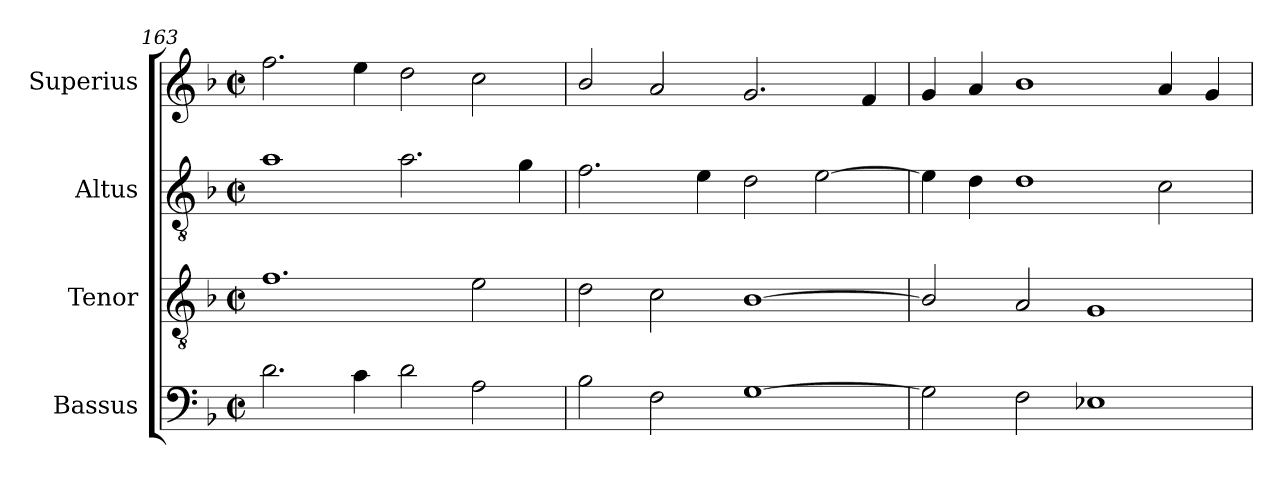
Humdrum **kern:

**kern	**kern	**kern	**kern
*part4	*part3	*part2	*part1
*staff4	*staff3	*staff2	*staff1
*I"Bassus	*I"Tenor	*I"Altus	*I"Superius
*I'B.	*I'T.	*	*I'S.
*clefF4	*clefGv2	*clefGv2	*clefG2
*	*ITrd7c12	*ITrd7c12	*
*k[b-]	*k[b-]	*k[b-]	*k[b-]
*F:	*F:	*F:	*F:
*M2/2	*M2/2	*M2/2	*M2/2
*met(c|)	*met(c|)	*met(c|)	*met(c|)
=163	=163	=163	=163
2.di\	1.Fi	1Ai	2.ffi\
4ci\	.	.	4eei\
2di\	.	2.Ai\	2ddi\
2Ai\	2Ei\	.	2cci\
.	.	4Gi\	.
!!LO:LB:g=z
=164	=164	=164	=164
2B-i\	2Di\	2.Fi\	2b-i/
2Fi\	2Ci\	.	2ai/
.	.	4Ei\	.
[>1Gi	[<1BB-i	2Di\	2.gi/
.	.	[>2Ei\	.
.	.	.	4fi/
=165	=165	=165	=165
2Gi\]	2BB-i/]	4Ei\]	4gi/
.	.	4Di\	4ai/
2Fi\	2AAi/	1Di	1b-i
1E-Xi	1GGi	.	.
.	.	2Ci\	4ai/
.	.	.	4gi/
=	=	=	=
*-	*-	*-	*-
